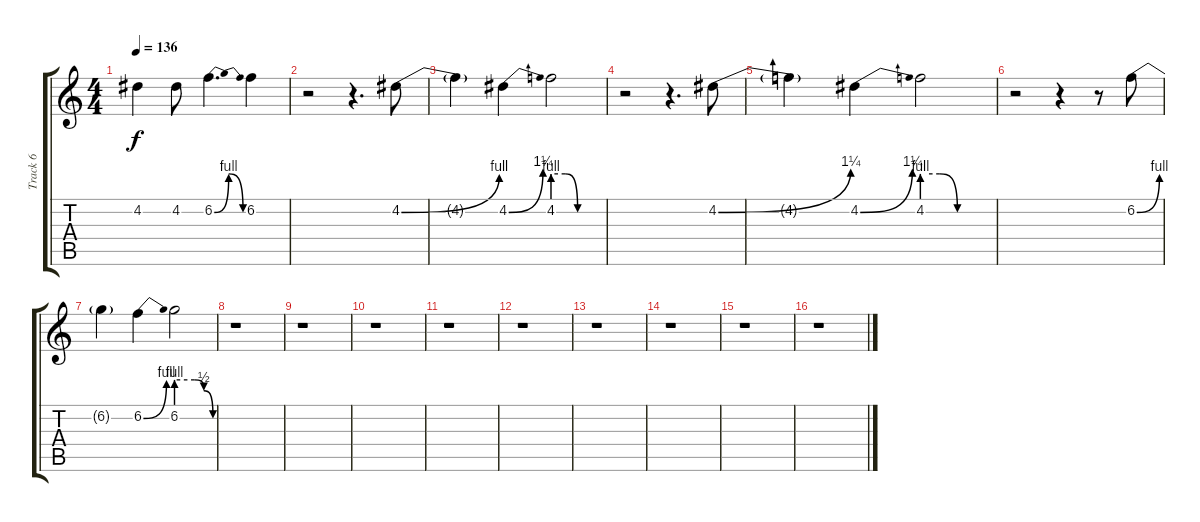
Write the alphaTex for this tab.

\track ("Track 6" "Track 6") {instrument distortionguitar}
\staff {score tabs}
\tuning (E4 B3 G3 D3 A2 E2) {hide}
\ts (4 4)
\tempo 136
\clef g2
\ks c
4.2{t}.4{dy f} 4.2.8 6.2{be (bendrelease 0 0 30 4 30 4 60 0)}.4{d} 6.2.4 |
r.2 r.4{d} 4.2{be (bend 0 0 60 4)}.8 |
4.2{t}.4 4.2{be (bend 0 0 60 5)}.4 4.2{be (custom 0 4 15 4 30 0 60 0)}.2 |
r.2 r.4{d} 4.2{be (bend 0 0 60 5)}.8 |
4.2{t}.4 4.2{be (bend 0 0 60 5)}.4 4.2{be (custom 0 4 15 4 30 0 60 0)}.2 |
r.2 r.4 r.8 6.2{be (bend 0 0 60 4)}.8 |
6.2{t}.4 6.2{be (bend 0 0 60 4)}.4 6.2{be (custom 0 4 30 4 45 2 60 0)}.2 |
r.1 |
r.1 |
r.1 |
r.1 |
r.1 |
r.1 |
r.1 |
r.1 |
r.1
